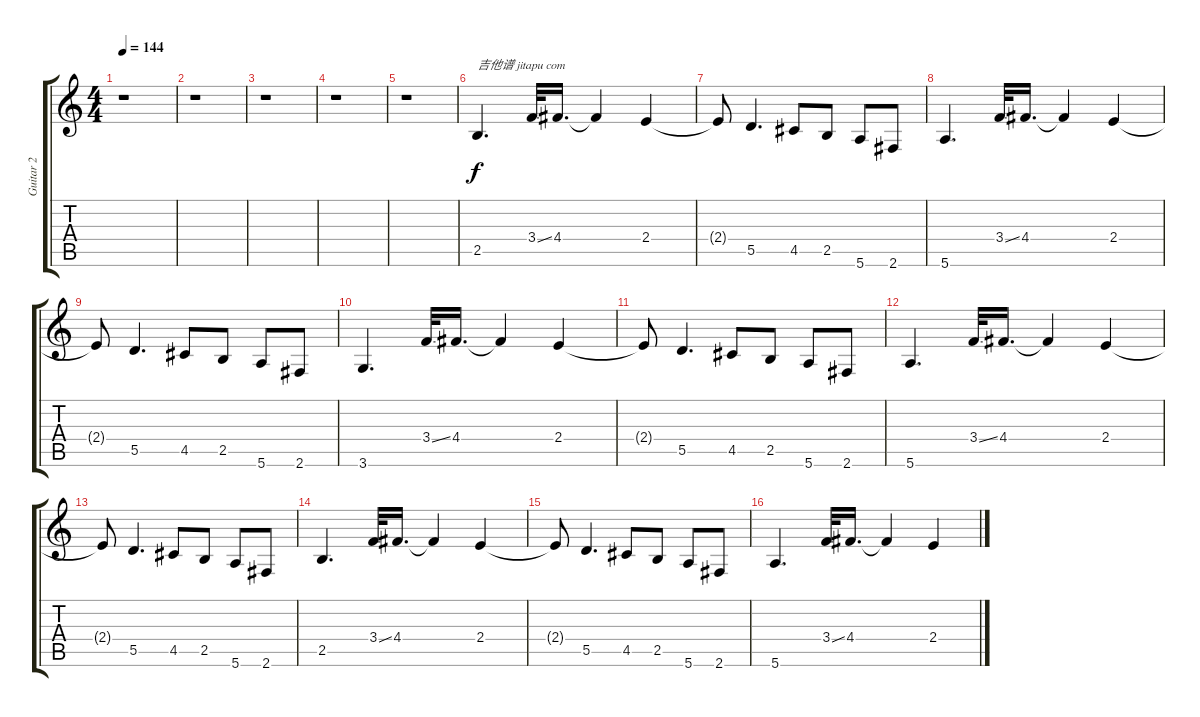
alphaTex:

\track ("Guitar 2" "Guitar 2") {instrument electricguitarjazz}
\staff {score tabs}
\tuning (E4 B3 G3 D3 A2 E2) {hide}
\ts (4 4)
\tempo 144
\clef g2
\ks c
r.1{dy f} |
r.1 |
r.1 |
r.1 |
r.1 |
2.5.4{d txt "吉他谱 jitapu com"} 3.4{ss}.32 4.4.16{d} 4.4{t}.4 2.4.4 |
2.4{t}.8 5.5.4{d} 4.5.8 2.5.8 5.6.8 2.6.8 |
5.6.4{d} 3.4{ss}.32 4.4.16{d} 4.4{t}.4 2.4.4 |
2.4{t}.8 5.5.4{d} 4.5.8 2.5.8 5.6.8 2.6.8 |
3.6.4{d} 3.4{ss}.32 4.4.16{d} 4.4{t}.4 2.4.4 |
2.4{t}.8 5.5.4{d} 4.5.8 2.5.8 5.6.8 2.6.8 |
5.6.4{d} 3.4{ss}.32 4.4.16{d} 4.4{t}.4 2.4.4 |
2.4{t}.8 5.5.4{d} 4.5.8 2.5.8 5.6.8 2.6.8 |
2.5.4{d} 3.4{ss}.32 4.4.16{d} 4.4{t}.4 2.4.4 |
2.4{t}.8 5.5.4{d} 4.5.8 2.5.8 5.6.8 2.6.8 |
5.6.4{d} 3.4{ss}.32 4.4.16{d} 4.4{t}.4 2.4.4
